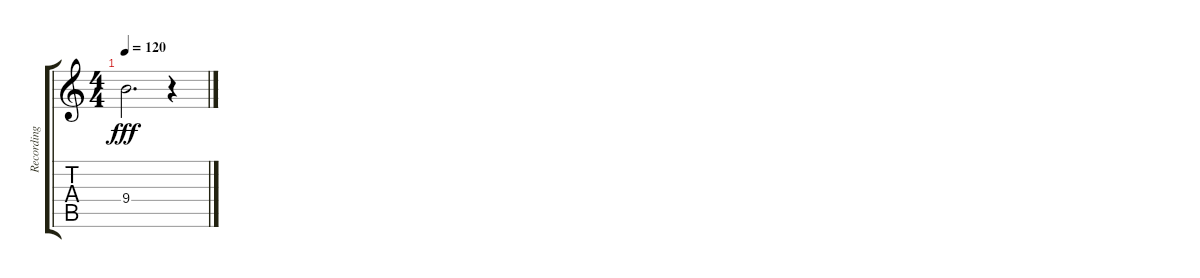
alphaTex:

\track ("Recording" "Recording") {instrument acousticguitarsteel}
\staff {score tabs}
\tuning (E4 B3 G3 D3 A2 E2) {hide}
\ts (4 4)
\tempo 120
\clef g2
\ks c
9.4.2{d dy fff} r.4
